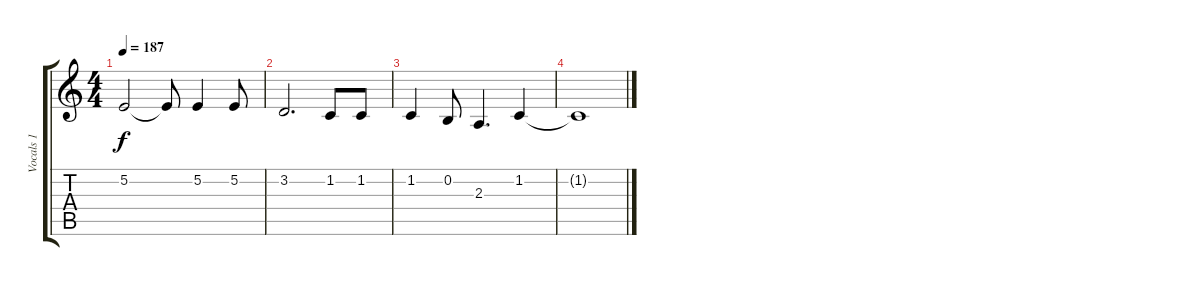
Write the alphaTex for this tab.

\track ("Vocals 1" "Vocals 1") {instrument electricgrandpiano}
\staff {score tabs}
\tuning (E4 B3 G3 D3 A2 E2) {hide}
\ts (4 4)
\tempo 187
\clef g2
\ks c
5.2{t}.2{dy f} 5.2{t}.8 5.2.4 5.2.8 |
3.2.2{d} 1.2.8 1.2.8 |
1.2.4 0.2.8 2.3.4{d} 1.2.4 |
1.2{t}.1
